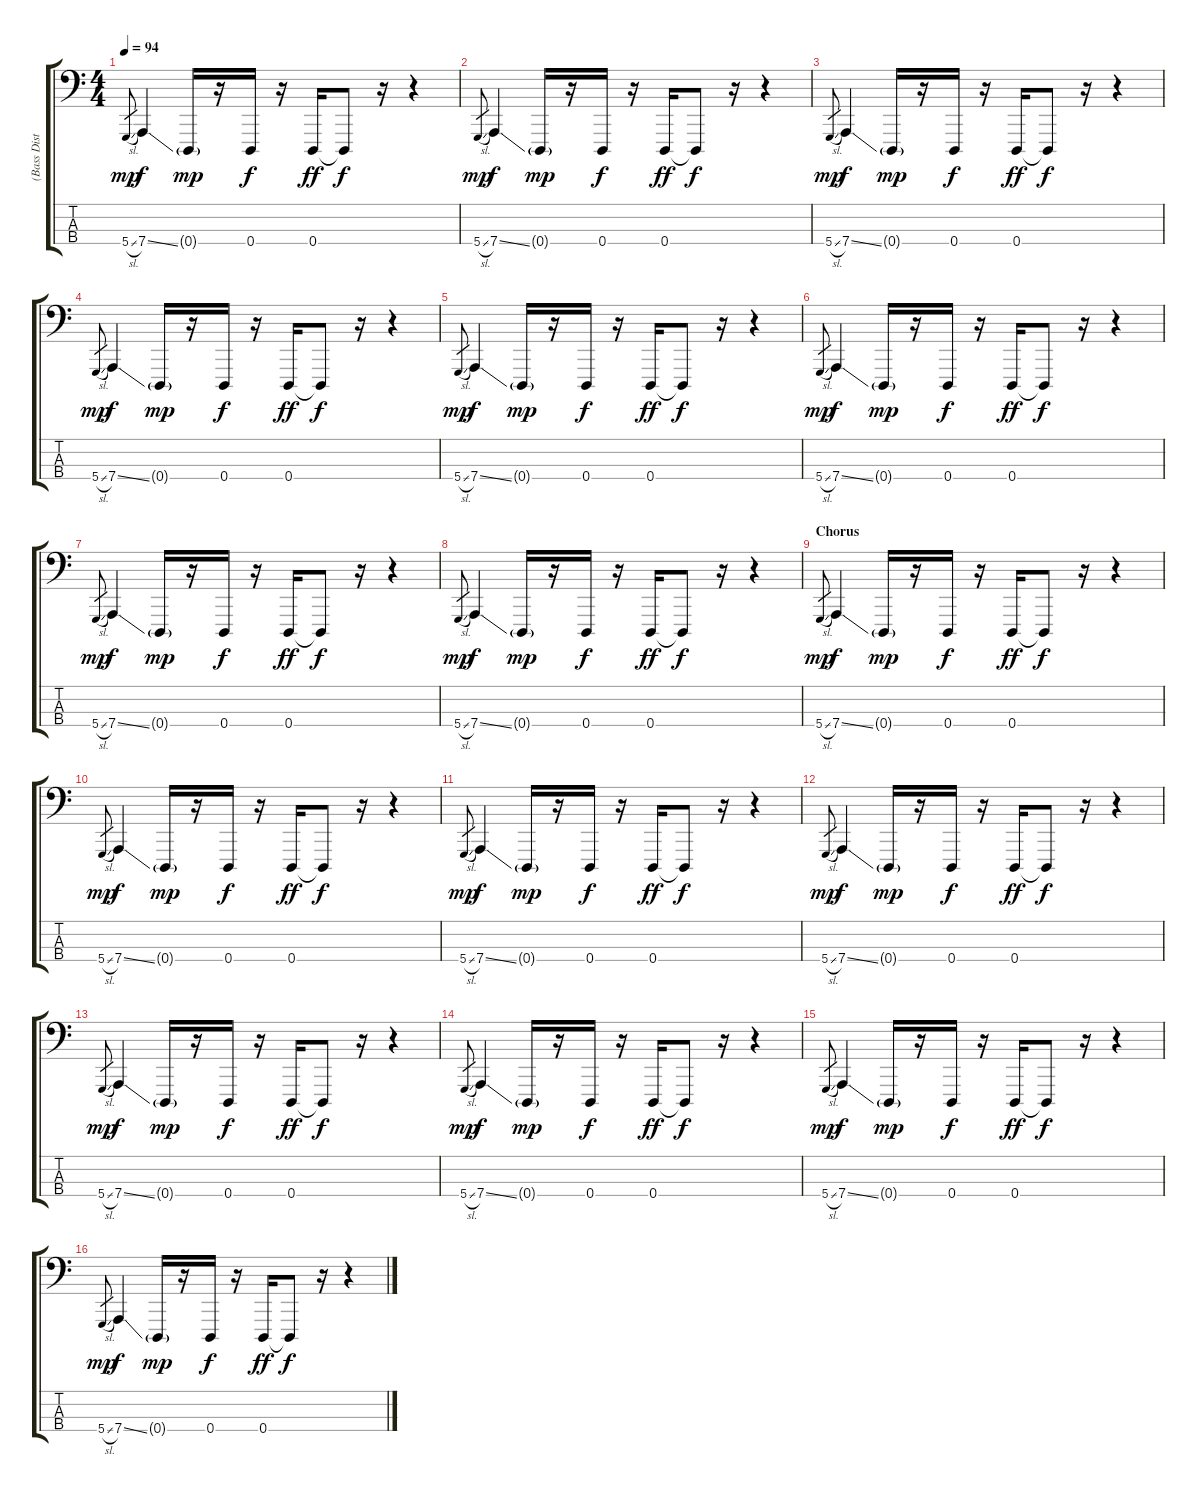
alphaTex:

\track ("(Bass Dist)" "(Bass Dist") {instrument lead8bassandlead}
\staff {score tabs}
\tuning (G2 D2 A1 D1) {hide}
\ts (4 4)
\tempo 94
\clef f4
\ks c
5.4{sl}.8{gr dy mp} 7.4{ss}.4{dy f} 0.4{g}.16{dy mp} r.16 0.4.16{dy f} r.16 0.4.16{dy ff} 0.4{t}.8{dy f} r.16 r.4 |
5.4{sl}.8{gr dy mp} 7.4{ss}.4{dy f} 0.4{g}.16{dy mp} r.16 0.4.16{dy f} r.16 0.4.16{dy ff} 0.4{t}.8{dy f} r.16 r.4 |
5.4{sl}.8{gr dy mp} 7.4{ss}.4{dy f} 0.4{g}.16{dy mp} r.16 0.4.16{dy f} r.16 0.4.16{dy ff} 0.4{t}.8{dy f} r.16 r.4 |
5.4{sl}.8{gr dy mp} 7.4{ss}.4{dy f} 0.4{g}.16{dy mp} r.16 0.4.16{dy f} r.16 0.4.16{dy ff} 0.4{t}.8{dy f} r.16 r.4 |
5.4{sl}.8{gr dy mp} 7.4{ss}.4{dy f} 0.4{g}.16{dy mp} r.16 0.4.16{dy f} r.16 0.4.16{dy ff} 0.4{t}.8{dy f} r.16 r.4 |
5.4{sl}.8{gr dy mp} 7.4{ss}.4{dy f} 0.4{g}.16{dy mp} r.16 0.4.16{dy f} r.16 0.4.16{dy ff} 0.4{t}.8{dy f} r.16 r.4 |
5.4{sl}.8{gr dy mp} 7.4{ss}.4{dy f} 0.4{g}.16{dy mp} r.16 0.4.16{dy f} r.16 0.4.16{dy ff} 0.4{t}.8{dy f} r.16 r.4 |
5.4{sl}.8{gr dy mp} 7.4{ss}.4{dy f} 0.4{g}.16{dy mp} r.16 0.4.16{dy f} r.16 0.4.16{dy ff} 0.4{t}.8{dy f} r.16 r.4 |
\section ("" "Chorus")
5.4{sl}.8{gr dy mp} 7.4{ss}.4{dy f} 0.4{g}.16{dy mp} r.16 0.4.16{dy f} r.16 0.4.16{dy ff} 0.4{t}.8{dy f} r.16 r.4 |
5.4{sl}.8{gr dy mp} 7.4{ss}.4{dy f} 0.4{g}.16{dy mp} r.16 0.4.16{dy f} r.16 0.4.16{dy ff} 0.4{t}.8{dy f} r.16 r.4 |
5.4{sl}.8{gr dy mp} 7.4{ss}.4{dy f} 0.4{g}.16{dy mp} r.16 0.4.16{dy f} r.16 0.4.16{dy ff} 0.4{t}.8{dy f} r.16 r.4 |
5.4{sl}.8{gr dy mp} 7.4{ss}.4{dy f} 0.4{g}.16{dy mp} r.16 0.4.16{dy f} r.16 0.4.16{dy ff} 0.4{t}.8{dy f} r.16 r.4 |
5.4{sl}.8{gr dy mp} 7.4{ss}.4{dy f} 0.4{g}.16{dy mp} r.16 0.4.16{dy f} r.16 0.4.16{dy ff} 0.4{t}.8{dy f} r.16 r.4 |
5.4{sl}.8{gr dy mp} 7.4{ss}.4{dy f} 0.4{g}.16{dy mp} r.16 0.4.16{dy f} r.16 0.4.16{dy ff} 0.4{t}.8{dy f} r.16 r.4 |
5.4{sl}.8{gr dy mp} 7.4{ss}.4{dy f} 0.4{g}.16{dy mp} r.16 0.4.16{dy f} r.16 0.4.16{dy ff} 0.4{t}.8{dy f} r.16 r.4 |
5.4{sl}.8{gr dy mp} 7.4{ss}.4{dy f} 0.4{g}.16{dy mp} r.16 0.4.16{dy f} r.16 0.4.16{dy ff} 0.4{t}.8{dy f} r.16 r.4
